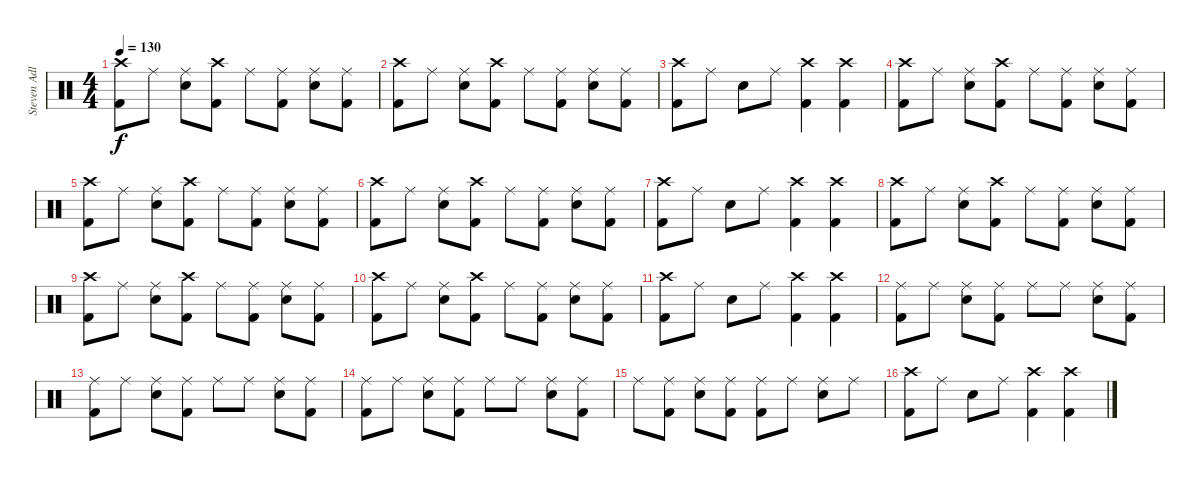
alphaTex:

\track ("Steven Adler" "Steven Adl") {instrument percussion}
\staff {score}
\articulation defaults
\ts (4 4)
\tempo 130
\clef neutral
\ks c
("Crash high (hit)" "Kick (hit) 2").8{dy f} "Ride (middle)".8 ("Ride (middle)" "Snare (hit) 2").8 ("Crash high (hit)" "Kick (hit) 2").8 "Ride (middle)".8 ("Ride (middle)" "Kick (hit) 2").8 ("Ride (middle)" "Snare (hit) 2").8 ("Ride (middle)" "Kick (hit) 2").8 |
("Crash high (hit)" "Kick (hit) 2").8 "Ride (middle)".8 ("Ride (middle)" "Snare (hit) 2").8 ("Crash high (hit)" "Kick (hit) 2").8 "Ride (middle)".8 ("Ride (middle)" "Kick (hit) 2").8 ("Ride (middle)" "Snare (hit) 2").8 ("Ride (middle)" "Kick (hit) 2").8 |
("Crash high (hit)" "Kick (hit) 2").8 "Ride (middle)".8 "Snare (hit) 2".8 "Ride (middle)".8 ("Crash high (hit)" "Kick (hit) 2").4 ("Crash high (hit)" "Kick (hit) 2").4 |
("Crash high (hit)" "Kick (hit) 2").8 "Ride (middle)".8 ("Ride (middle)" "Snare (hit) 2").8 ("Crash high (hit)" "Kick (hit) 2").8 "Ride (middle)".8 ("Ride (middle)" "Kick (hit) 2").8 ("Ride (middle)" "Snare (hit) 2").8 ("Ride (middle)" "Kick (hit) 2").8 |
("Crash high (hit)" "Kick (hit) 2").8 "Ride (middle)".8 ("Ride (middle)" "Snare (hit) 2").8 ("Crash high (hit)" "Kick (hit) 2").8 "Ride (middle)".8 ("Ride (middle)" "Kick (hit) 2").8 ("Ride (middle)" "Snare (hit) 2").8 ("Ride (middle)" "Kick (hit) 2").8 |
("Crash high (hit)" "Kick (hit) 2").8 "Ride (middle)".8 ("Ride (middle)" "Snare (hit) 2").8 ("Crash high (hit)" "Kick (hit) 2").8 "Ride (middle)".8 ("Ride (middle)" "Kick (hit) 2").8 ("Ride (middle)" "Snare (hit) 2").8 ("Ride (middle)" "Kick (hit) 2").8 |
("Kick (hit) 2" "Crash high (hit)").8 "Ride (middle)".8 "Snare (hit) 2".8 "Ride (middle)".8 ("Kick (hit) 2" "Crash high (hit)").4 ("Kick (hit) 2" "Crash high (hit)").4 |
("Crash high (hit)" "Kick (hit) 2").8 "Ride (middle)".8 ("Ride (middle)" "Snare (hit) 2").8 ("Crash high (hit)" "Kick (hit) 2").8 "Ride (middle)".8 ("Ride (middle)" "Kick (hit) 2").8 ("Ride (middle)" "Snare (hit) 2").8 ("Ride (middle)" "Kick (hit) 2").8 |
("Crash high (hit)" "Kick (hit) 2").8 "Ride (middle)".8 ("Ride (middle)" "Snare (hit) 2").8 ("Crash high (hit)" "Kick (hit) 2").8 "Ride (middle)".8 ("Ride (middle)" "Kick (hit) 2").8 ("Ride (middle)" "Snare (hit) 2").8 ("Ride (middle)" "Kick (hit) 2").8 |
("Crash high (hit)" "Kick (hit) 2").8 "Ride (middle)".8 ("Ride (middle)" "Snare (hit) 2").8 ("Crash high (hit)" "Kick (hit) 2").8 "Ride (middle)".8 ("Ride (middle)" "Kick (hit) 2").8 ("Ride (middle)" "Snare (hit) 2").8 ("Ride (middle)" "Kick (hit) 2").8 |
("Crash high (hit)" "Kick (hit) 2").8 "Ride (middle)".8 "Snare (hit) 2".8 "Ride (middle)".8 ("Crash high (hit)" "Kick (hit) 2").4 ("Crash high (hit)" "Kick (hit) 2").4 |
("Ride (middle)" "Kick (hit) 2").8 "Ride (middle)".8 ("Ride (middle)" "Snare (hit) 2").8 ("Ride (middle)" "Kick (hit) 2").8 "Ride (middle)".8 "Ride (middle)".8 ("Ride (middle)" "Snare (hit) 2").8 ("Ride (middle)" "Kick (hit) 2").8 |
("Ride (middle)" "Kick (hit) 2").8 "Ride (middle)".8 ("Ride (middle)" "Snare (hit) 2").8 ("Ride (middle)" "Kick (hit) 2").8 "Ride (middle)".8 "Ride (middle)".8 ("Ride (middle)" "Snare (hit) 2").8 ("Ride (middle)" "Kick (hit) 2").8 |
("Ride (middle)" "Kick (hit) 2").8 "Ride (middle)".8 ("Ride (middle)" "Snare (hit) 2").8 ("Ride (middle)" "Kick (hit) 2").8 "Ride (middle)".8 "Ride (middle)".8 ("Ride (middle)" "Snare (hit) 2").8 ("Ride (middle)" "Kick (hit) 2").8 |
"Ride (middle)".8 ("Ride (middle)" "Kick (hit) 2").8 ("Ride (middle)" "Snare (hit) 2").8 ("Ride (middle)" "Kick (hit) 2").8 ("Ride (middle)" "Kick (hit) 2").8 "Ride (middle)".8 ("Ride (middle)" "Snare (hit) 2").8 "Ride (middle)".8 |
("Kick (hit) 2" "Crash high (hit)").8 "Ride (middle)".8 "Snare (hit) 2".8 "Ride (middle)".8 ("Kick (hit) 2" "Crash high (hit)").4 ("Kick (hit) 2" "Crash high (hit)").4
